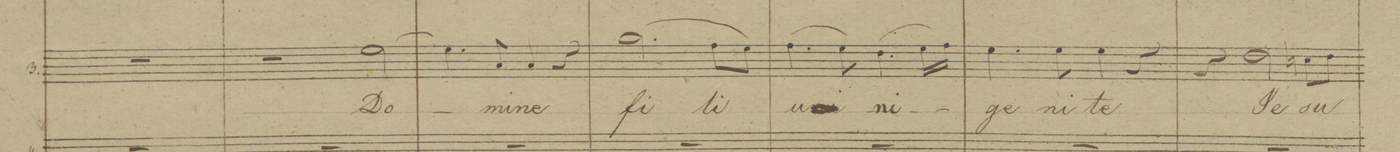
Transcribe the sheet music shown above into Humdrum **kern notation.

**kern	**text	**dynam
*I"Tenore	*	*
*clefC4	*	*
*k[b-]	*	*
*met(c|)	*	*
*M2/2	*	*
1r	.	.
=36	=36	=36
2r	.	.
[2d\	Do-	.
=37	=37	=37
4.d\]	.	.
8G/	-mi-	.
4G/	-ne	.
4r	.	.
=38	=38	=38
(2.f\	fi-	.
8e\L	-li	.
8d\J)	.	.
=39	=39	=39
(4.e\	u-	.
8d\)	.	.
(4.c\	-ni-	.
16d\LL	.	.
16e\JJ)	.	.
=40	=40	=40
4.d\	-ge-	.
8d\	-ni-	.
4d\	-te	.
4r	.	.
=41	=41	=41
4r	.	.
2c\	Je-	.
8Bn\L	-su	.
8c\J	.	.
=42	=42	=42
*-	*-	*-
